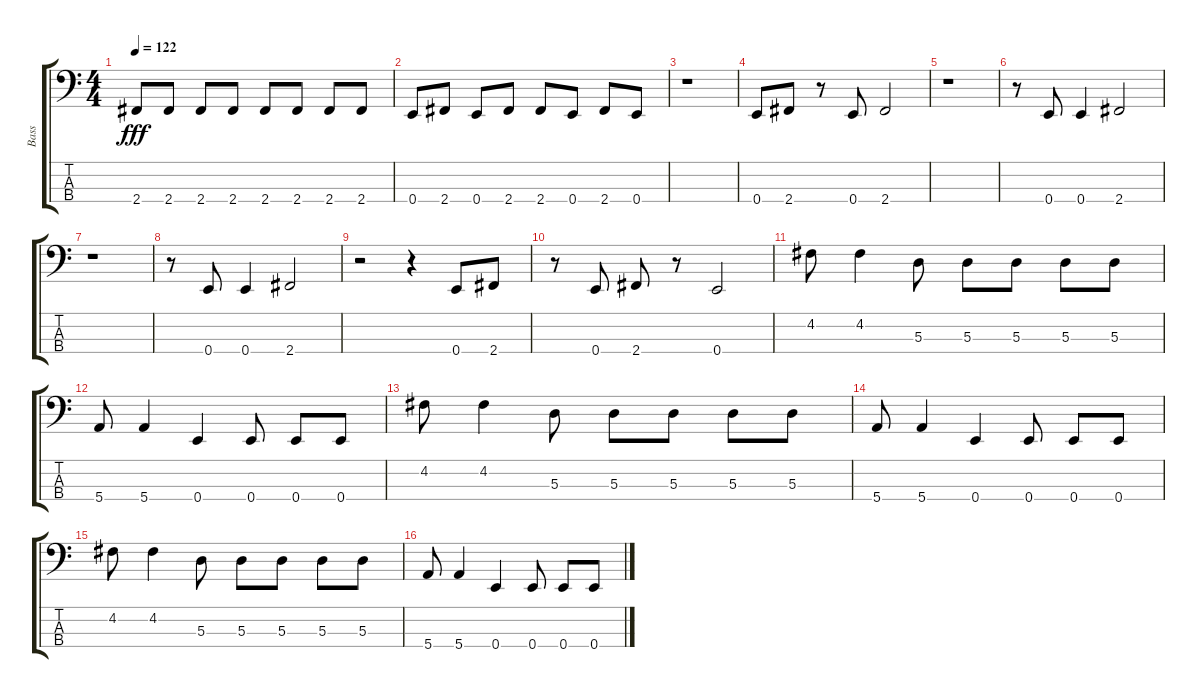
\track ("Bass" "Bass") {instrument synthbass2}
\staff {score tabs}
\tuning (G2 D2 A1 E1) {hide}
\ts (4 4)
\tempo 122
\clef f4
\ks c
2.4.8{dy fff} 2.4.8 2.4.8 2.4.8 2.4.8 2.4.8 2.4.8 2.4.8 |
0.4.8 2.4.8 0.4.8 2.4.8 2.4.8 0.4.8 2.4.8 0.4.8 |
r.1 |
0.4.8 2.4.8 r.8 0.4.8 2.4.2 |
r.1 |
r.8 0.4.8 0.4.4 2.4.2 |
r.1 |
r.8 0.4.8 0.4.4 2.4.2 |
r.2 r.4 0.4.8 2.4.8 |
r.8 0.4.8 2.4.8 r.8 0.4.2 |
4.2.8 4.2.4 5.3.8 5.3.8 5.3.8 5.3.8 5.3.8 |
5.4.8 5.4.4 0.4.4 0.4.8 0.4.8 0.4.8 |
4.2.8 4.2.4 5.3.8 5.3.8 5.3.8 5.3.8 5.3.8 |
5.4.8 5.4.4 0.4.4 0.4.8 0.4.8 0.4.8 |
4.2.8 4.2.4 5.3.8 5.3.8 5.3.8 5.3.8 5.3.8 |
5.4.8 5.4.4 0.4.4 0.4.8 0.4.8 0.4.8
